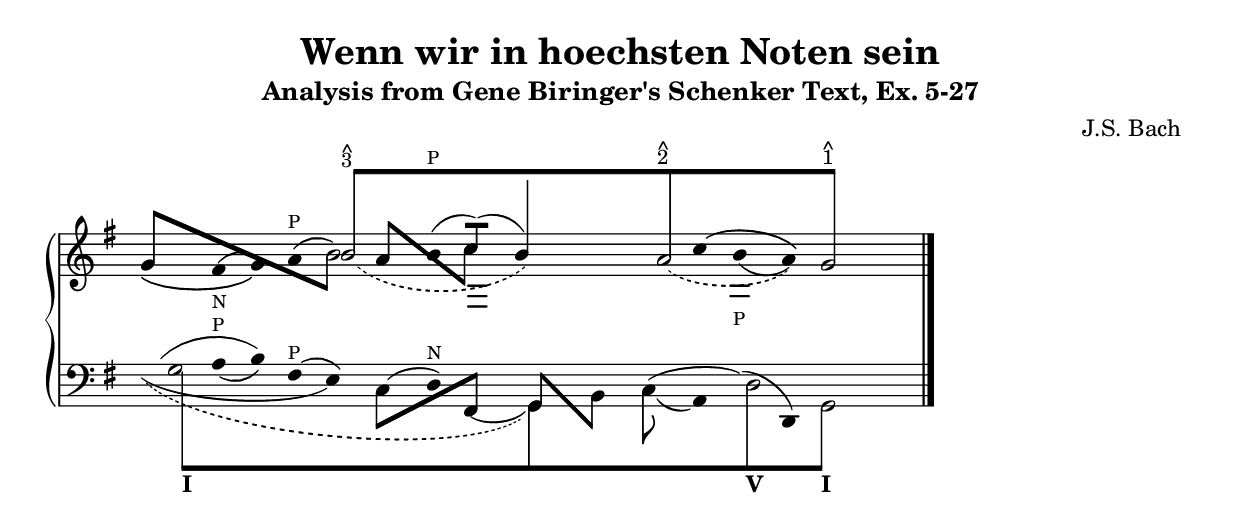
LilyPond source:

% -*-coding: utf-8 -*-

\header{

 composer ="J.S. Bach"
 title = "Wenn wir in hoechsten Noten sein"
 subtitle = "Analysis from Gene Biringer's Schenker Text, Ex. 5-27"
%% "BWV641"
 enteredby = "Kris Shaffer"
 
}

%% See http://www.shaffermusic.com/doc/schenker/index.html for more information
%% 


\version "2.10.0"

staffPiano = \new PianoStaff {
  \set Score.timing = ##f
  \set PianoStaff.followVoice = ##t

  <<
    \new Staff {  % Right hand 
      \clef treble
      \key g \major
      \relative c'' {
	\override Staff.NoteCollision
	#'merge-differently-headed = ##t
	<<
	  {
	    \override Beam  #'positions = #'(8 . 8)
	    \override NoteHead #'transparent = ##t
	    s1 b8[^\markup {
	      \override #'(baseline-skip . 0.5)
	      \column { \small {^ 3} }
	    }
		  s4. s1 a8^\markup {
		    \override #'(baseline-skip . 0.5)
		    \column { \small {^ 2} }
		  } s4. s2 g8]^\markup {
		    \override #'(baseline-skip . 0.5)
		    \column {
		      \small {^ 1}
		    }
		  }
	    s4.
	    \revert Beam #'positions
	    \revert NoteHead #'transparent
	  } 
	  \\
	  {
	    \override Stem #'transparent = ##t
	    \slurDown
	    \override Staff.Slur #'height-limit = #6
	    \slurDashed
	    s1 
	    \once \override Slur #'extra-offset = #'(1.25 . 0)
	    b2( s2
	    \revert Staff.Slur #'height-limit
	    \override NoteHead #'transparent = ##t
	    b4) s 
	    \revert NoteHead #'transparent
	    \override Staff.Slur #'height-limit = #3.25
	    \once \override Slur #'extra-offset = #'(.75 . 0)
	    \slurDashed
	    a2( s4
	    \override NoteHead #'transparent = ##t
	    a) 
	    \revert NoteHead #'transparent
	    g2 
	    \revert Stem #'transparent
	  }
	  \\
	  \override Staff.NoteCollision
	  #'merge-differently-headed = ##t
	  {
	    \override Beam #'positions = #'(4 . -3.25)
	    \stemUp 
	    g8[ s s4 s2 
		\stemDown 
		\override NoteHead #'transparent = ##t
		b8] s8
	    \revert NoteHead #'transparent
	    \override Beam #'positions = #'(3 . -2.75)
	    \stemUp
	    a8[ s s4
		\stemDown
		c8] s s2 s s
	    \revert Stem #'length
	  }
	  \\
	  {
	    \override Stem #'transparent = ##t
	    \override NoteHead #'transparent = ##t
	    \override Stem #'length = #0
	    \phrasingSlurDown
	    \slurUp            
	    g4\( 
	      \revert NoteHead #'transparent
	      \once \override TextScript #'padding = #1.5
	      \once\override Slur #'extra-offset = #'(0 . -0.35)
	      fis(_\markup { \tiny N } g)\) \slurUp a(^\markup { \tiny P } b2)
	    b4(^\markup { \tiny P }
	    \stemUp 
	    \revert Stem #'transparent
	    \override Stem #'length = #10
	    c8[])( s 
	  \override Stem #'length = #14
	  b4) s s
	  \override Stem #'length = #0
	  \override Stem #'transparent = ##t
	  \phrasingSlurUp \slurDown 
	  \override Slur #'extra-offset = #'(0 . 0.35)
	  c4\(
	    \once \override TextScript #'padding = #1.25
	    b(_\markup { \tiny P } a)\) s2
	  \revert Stem #'length
	  \revert Slur #'extra-offset
	}
	 \\
	 {
	   \override Stem #'transparent = ##t
	   \override NoteHead #'transparent = ##t
	   \override Stem #'length = #0
	   s1 s4 e4 s 
	   \change Staff=LH
	   fis,4 s2	
	   \revert Stem #'transparent
	   \revert NoteHead #'transparent
	   \revert Stem #'length
	 }
	 \\
	 {
	   \override Stem #'transparent = ##t
	   \override NoteHead #'transparent = ##t
	   \override Stem #'length = #0
	   s1 s s2
	   fis'4 s
	   \change Staff=LH
	   g,4 s s2
	   \revert Stem #'transparent
	   \revert NoteHead #'transparent
	   \revert Stem #'length
	 }
       >>
      \bar "|."
    }
  }
   \new Staff {  % Left hand 			
     \clef bass
     \key g \major
     \relative c' {
       \override Staff.NoteCollision
       #'merge-differently-headed = ##t
       <<
	 {
	   \override Beam  #'positions = #'(-8 . -8)
	   \override NoteHead #'transparent = ##t
	   \stemDown
	   g8[_\markup { \bold I } s4. s1 s s2
	      d8_\markup { \bold V } s4.
	      g,8]_\markup { \bold I } s4.
	   \revert Beam #'positions
	   \revert NoteHead #'transparent
	 }
	 \\
	 {
	   \override Stem #'transparent = ##t
	   \stemDown
	   \override TextScript #'extra-offset = #'(-11.75 . -12.25)
	   g'2 s1 s s2 d2 g,2
	   \revert Stem #'transparent
	 }
	 \\
	 {
	   \override Stem #'transparent = ##t
	   \override NoteHead #'transparent = ##t
	   \override Stem #'length = #0
	   g'4
	   \revert NoteHead #'transparent
	   \slurDown
	   \once \override TextScript #'padding = #0.25
	   a4(^\markup { \tiny P } b)
	   \slurUp
	   fis4(^\markup { \tiny P } e)
	   \override NoteHead #'transparent = ##t
	   c4( 
	   \revert NoteHead #'transparent
	   d)^\markup { \tiny N }
	   \slurDown
	   \override NoteHead #'transparent = ##t
	   \once \override Slur #'extra-offset = #'(0 . 0.5)
	   fis,4(
	   \revert NoteHead #'transparent
	   \revert Stem #'transparent
	   \override Stem #'length = #12
	   \stemDown
	   g4) s
	   \override Stem #'length = #10
	   \once \override Slur #'extra-offset = #'(0 . 0.25)
	   c8( s
	   \override Stem #'transparent = ##t
	   \revert Stem #'length
	   a4)
	   \override NoteHead #'transparent = ##t
	   \slurUp
	   d4(
	   \revert NoteHead #'transparent
	   d,4) s2
	 }
	 \\
	 {
	   \override Stem #'transparent = ##t
	   \override NoteHead #'transparent = ##t
	   \slurUp
	   \override Staff.Slur #'height-limit = #3.5
	   g'4( s b) s2
	   \revert Staff.Slur #'height-limit
	   \revert Stem #'transparent
	   \revert NoteHead #'transparent
	   \override Beam #'positions = #'(-4 . 1)
	   \stemDown
	   c,8[ s s4
		\stemUp
		fis,8] s
	   \override Beam #'positions = #'(1 . -4)
	   g8[ s
	       \stemDown
	       b8] s
	   \revert Beam #'positions
	   \override Stem #'transparent = ##t
	   \override NoteHead #'transparent = ##t
	   \slurUp
	   c4( s d4) s s2
	 }
	 \\
	 {
	   \override Stem #'transparent = ##t
	   \override NoteHead #'transparent = ##t
	   \slurDown
	   \override Stem #'length = #0
	   \stemDown
	   \override Slur #'height-limit = #3
	   \once \override Slur #'extra-offset = #'(0 . 0.25)
	   g4( s2. e4) s2. s2 s1 s2
	   \revert Stem #'transparent
	   \revert NoteHead #'transparent
	   \revert Staff.Slur #'height-limit
	 }
	 \\
	 {
	   \override Stem #'transparent = ##t
	   \override NoteHead #'transparent = ##t
	   \slurDown \slurDashed	
	   \override Staff.Slur #'height-limit = #6.0
	   \override Slur #'extra-offset = #'(0.5 . -0.25)
	   \override Stem #'length = #0
	   g4( s2. s1 g,4) s s1 s2
	   \revert Stem #'transparent
	   \revert NoteHead #'transparent
	   \revert Staff.Slur #'height-limit
	 }
       >>
       \bar "|."
     }
   }
 >>
}



\score {
  <<
    \staffPiano
  >>
  
  \midi {
  }

  \layout  {
    indent = 0.0
    ragged-right = ##t
    \context { \Staff \remove "Time_signature_engraver" }
  }
}

\paper {
}

